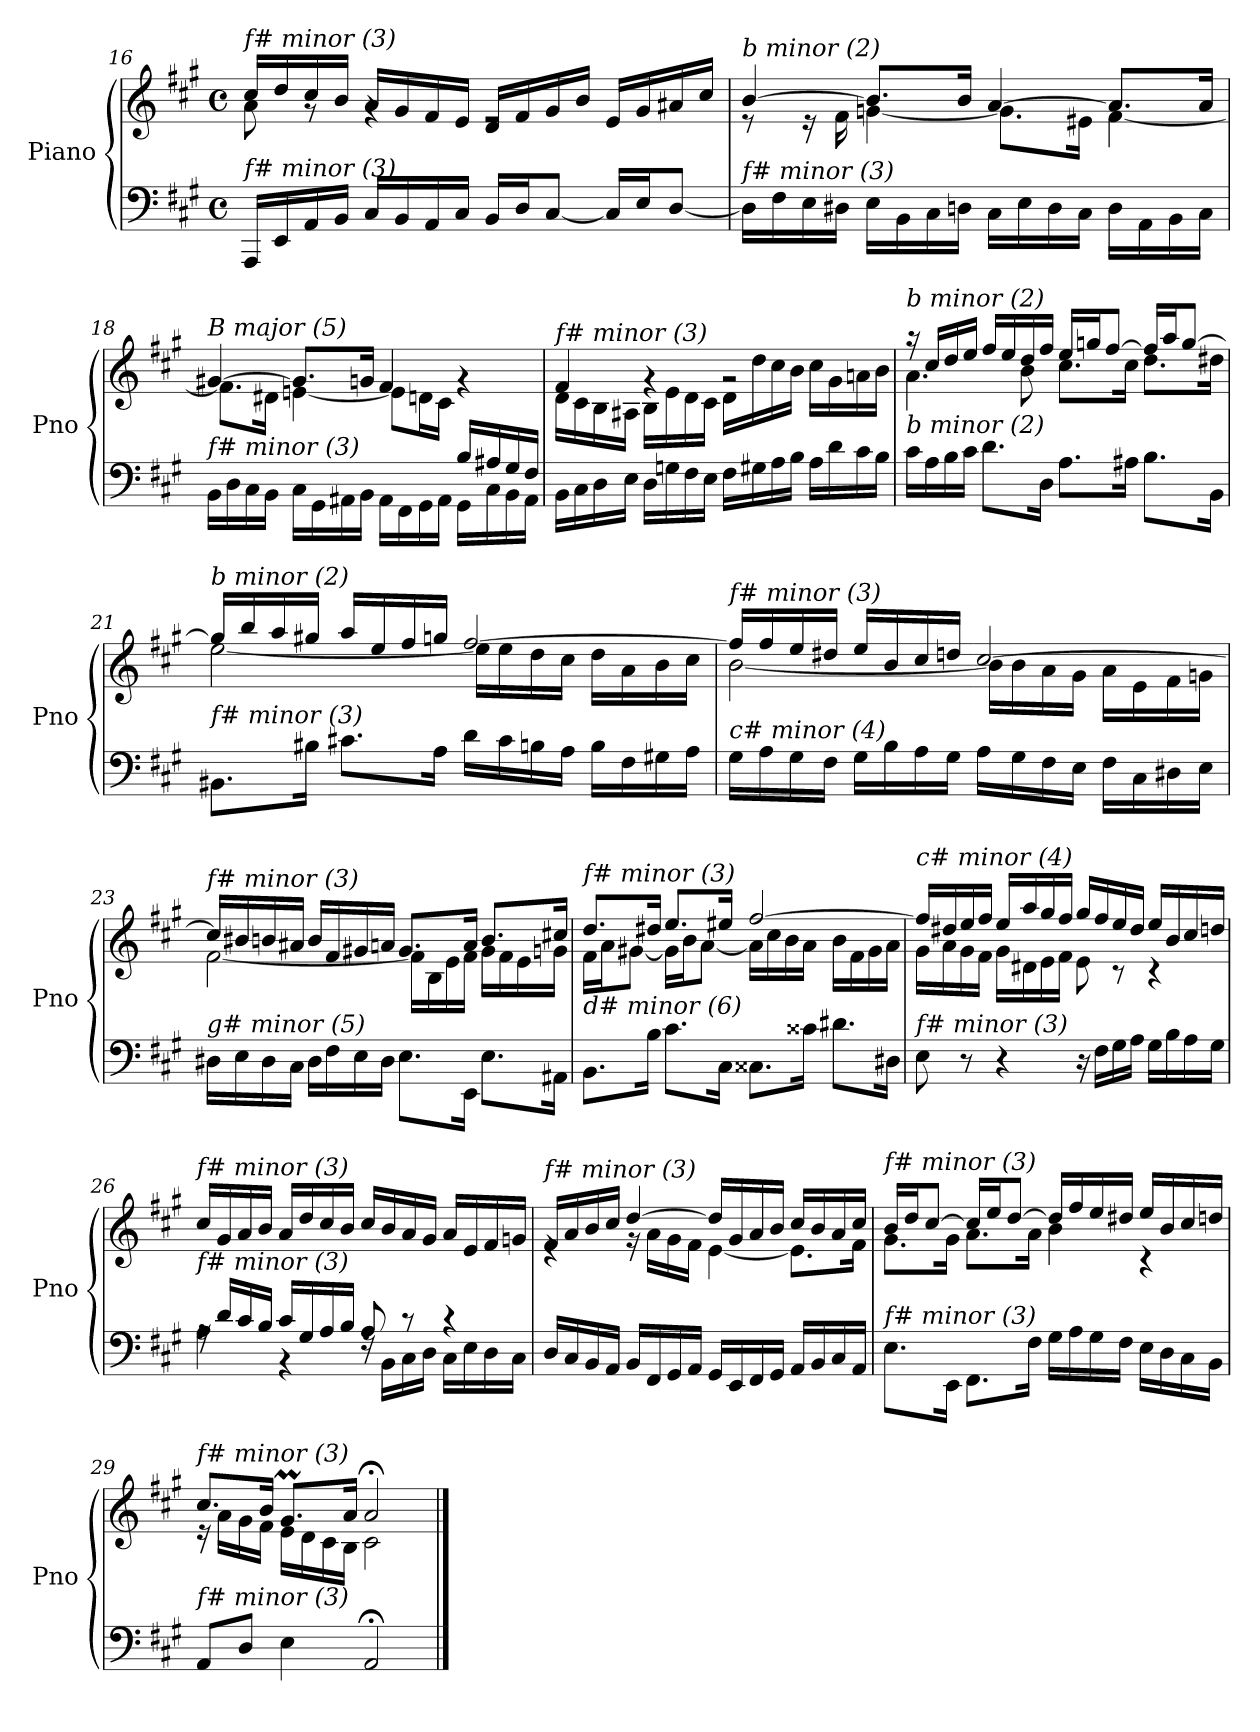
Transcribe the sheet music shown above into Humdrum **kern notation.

**kern	**kern
*part1	*part1
*staff2	*staff1
*I"Piano	*
*I'Pno	*
*clefF4	*clefG2
*k[f#c#g#]	*k[f#c#g#]
*M4/4	*M4/4
*met(c)	*met(c)
=16	=16
*	*^
!	!LO:TX:i:t=f# minor (3)	!
!LO:TX:i:t=f# minor (3)	!	!
16AAA/LL	16cc#/LL	8a\
16EE/	16dd/	.
16AA/	16cc#/	8rg
16BB/JJ	16b/JJ	.
16C#/LL	16a/LL	4rg
16BB/	16g#/	.
16AA/	16f#/	.
16C#/JJ	16e/JJ	.
16BB/LL	16d/LL	2re
16D/J	16f#/	.
[8C#/J	16g#/	.
.	16b/JJ	.
16C#/LL]	16e/LL	.
16E/J	16g#/	.
[8D/J	16a#X/	.
.	16cc#/JJ	.
=17	=17	=17
!	!LO:TX:i:t=b minor (2)	!
!LO:TX:i:t=f# minor (3)	!	!
16D\LL]	[4b/	8r
16F#\	.	.
16E\	.	16r
16D#X\JJ	.	16f#\
16E\LL	8.b/L]	[4gn\
16BB\	.	.
16C#\	.	.
16Dn\JJ	16b/Jk	.
16C#\LL	[4a/	8.g\L]
16E\	.	.
16D\	.	.
16C#\JJ	.	16e#X\Jk
16D\LL	8.a/L]	[4f#\
16AA\	.	.
16BB\	.	.
16C#\JJ	16a/Jk	.
!!LO:LB:g=z	!!
=18	=18	=18
*^	*	*
!	!	!LO:TX:i:t=B major (5)	!
!LO:TX:i:t=f# minor (3)	!	!	!
2.ryy	16BB\LL	[4g#X/	8.f#\L]
.	16D\	.	.
.	16C#\	.	.
.	16BB\JJ	.	16d#X\Jk
.	16C#\LL	8.g#/L]	[4en\
.	16GG#\	.	.
.	16AA#X\	.	.
.	16BB\JJ	16gn/Jk	.
.	16AA#\LL	4f#/	8e\L]
.	16FF#\	.	.
.	16GG#\	.	16dn\L
.	16AA#\JJ	.	16c#\JJ
16B/LL	16GG#\LL	4rg	4ryy
16A#X/	16C#\	.	.
16G#/	16BB\	.	.
16F#/JJ	16AA#\JJ	.	.
=19	=19	=19	=19
!	!	!LO:TX:i:t=f# minor (3)	!
!LO:TX:i:t=b minor (2)	!	!	!
*v	*v	*	*
16BB\LL	4f#/	16d\LL
16C#\	.	16c#\
16D\	.	16B\
16E\JJ	.	16A#X\JJ
16D\LL	4rg	16B\LL
16Gn\	.	16e\
16F#\	.	16d\
16E\JJ	.	16c#\JJ
16F#\LL	2rg	16d\LL
16G#X\	.	16dd\
16A\	.	16cc#\
16B\JJ	.	16b\JJ
16A\LL	.	16cc#\LL
16d\	.	16g#\
16c#\	.	16an\
16B\JJ	.	16b\JJ
=20	=20	=20
!	!LO:TX:i:t=b minor (2)	!
!LO:TX:i:t=b minor (2)	!	!
16c#\LL	16r	4.a\
16A\	16cc#/LL	.
16B\	16dd/	.
16c#\JJ	16ee/JJ	.
8.d\L	16ff#/LL	.
.	16ee/	.
.	16dd/	8b\
16D\Jk	16ff#/JJ	.
8.A\L	16ee/LL	8.cc#\L
.	16ggn/J	.
.	[8ff#/J	.
16A#X\Jk	.	16cc#\Jk
8.B\L	16ff#/LL]	8.dd\L
.	16aa/J	.
.	[8gg/J	.
16BB\Jk	.	16dd#X\Jk
!!LO:LB:g=z	!!
=21	=21	=21
!	!LO:TX:i:t=b minor (2)	!
!LO:TX:i:t=f# minor (3)	!	!
8.BB#Xi\L	16gg/LL]	[2ee\
.	16bb/	.
.	16aa/	.
16B#Xi\Jk	16gg#X/JJ	.
8.c#X\L	16aa/LL	.
.	16ee/	.
.	16ff#/	.
16A\Jk	16ggn/JJ	.
16d\LL	[2ff#/	16ee\LL]
16c#\	.	16ee\
16B\	.	16dd\
16A\JJ	.	16cc#\JJ
16B\LL	.	16dd\LL
16F#\	.	16a\
16G#X\	.	16b\
16A\JJ	.	16cc#\JJ
=22	=22	=22
!	!LO:TX:i:t=f# minor (3)	!
!LO:TX:i:t=c# minor (4)	!	!
16G#\LL	16ff#/LL]	[2b\
16A\	16ff#/	.
16G#\	16ee/	.
16F#\JJ	16dd#X/JJ	.
16G#\LL	16ee/LL	.
16B\	16b/	.
16A\	16cc#/	.
16G#\JJ	16ddn/JJ	.
16A\LL	[2cc#/	16b\LL]
16G#\	.	16b\
16F#\	.	16a\
16E\JJ	.	16g#\JJ
16F#\LL	.	16a\LL
16C#\	.	16e\
16D#X\	.	16f#\
16E\JJ	.	16gn\JJ
!!LO:LB:g=z	!!
=23	=23	=23
!	!LO:TX:i:t=f# minor (3)	!
!LO:TX:i:t=g# minor (5)	!	!
16D#X\LL	16cc#/LL]	[2f#\
16E\	16b#Xi/	.
16D#\	16b/	.
16C#\JJ	16a#X/JJ	.
16D#\LL	16b/LL	.
16F#\	16f#/	.
16E\	16g#X/	.
16D#\JJ	16an/JJ	.
8.E\L	8.g#/L	16f#\LL]
.	.	16B\
.	.	16e\
16EE\Jk	16a/Jk	16f#\JJ
8.E\L	8.b/L	16g#\LL
.	.	16f#\
.	.	16e\
16AA#X\Jk	16cc#X/Jk	16gn\JJ
=24	=24	=24
!	!LO:TX:i:t=f# minor (3)	!
!LO:TX:i:t=d# minor (6)	!	!
8.BB\L	8.dd/L	16f#\LL
.	.	16a\J
.	.	[8g#X\J
16B\Jk	16dd#X/Jk	.
8.c#\L	8.ee/L	16g#\LL]
.	.	16b\J
.	.	[8a\J
16C#\Jk	16ee#X/Jk	.
8.C##Xi\L	[2ff#/	16a\LL]
.	.	16cc#\
.	.	16b\
16c##Xi\Jk	.	16a\JJ
8.d#X\L	.	16b\LL
.	.	16f#\
.	.	16g#\
16D#X\Jk	.	16a\JJ
!!LO:LB:g=z	!!
=25	=25	=25
!	!LO:TX:i:t=c# minor (4)	!
!LO:TX:i:t=f# minor (3)	!	!
8E\	16ff#/LL]	16g#\LL
.	16dd#X/	16a\
8r	16ee/	16g#\
.	16ff#/JJ	16f#\JJ
4r	16ee/LL	16g#\LL
.	16aa/	16d#X\
.	16gg#/	16e\
.	16ff#/JJ	16f#\JJ
16r	16gg#/LL	8e\
16F#\LL	16ff#/	.
16G#\	16ee/	8r
16A\JJ	16dd#/JJ	.
16G#\LL	16ee/LL	4r
16B\	16b/	.
16A\	16cc#/	.
16G#\JJ	16ddn/JJ	.
*	*v	*v
=26	=26
*^	*
!	!	!LO:TX:i:t=f# minor (3)
!LO:TX:i:t=f# minor (3)	!	!
16rA	4A\	16cc#/LL
16d/LL	.	16g#/
16c#/	.	16a/
16B/JJ	.	16b/JJ
16c#/LL	4r	16a/LL
16G#/	.	16dd/
16A/	.	16cc#/
16B/JJ	.	16b/JJ
8A/	16rF	16cc#/LL
.	16BB\LL	16b/
8r	16C#\	16a/
.	16D\JJ	16g#/JJ
4r	16C#\LL	16a/LL
.	16E\	16e/
.	16D\	16f#/
.	16C#\JJ	16gn/JJ
!!LO:LB:g=z
=27	=27	=27
*	*	*^
!	!	!LO:TX:i:t=f# minor (3)	!
!LO:TX:i:t=f# minor (3)	!	!	!
*v	*v	*	*
16D/LL	16f#/LL	4re
16C#/	16a/	.
16BB/	16b/	.
16AA/JJ	16cc#/JJ	.
16BB/LL	[4dd/	16rg
16FF#/	.	16a\LL
16GG#/	.	16g#\
16AA/JJ	.	16f#\JJ
16GG#/LL	16dd/LL]	[4e\
16EE/	16g#/	.
16FF#/	16a/	.
16GG#/JJ	16b/JJ	.
16AA/LL	16cc#/LL	8.e\L]
16BB/	16b/	.
16C#/	16a/	.
16AA/JJ	16cc#/JJ	16f#\Jk
=28	=28	=28
!	!LO:TX:i:t=f# minor (3)	!
!LO:TX:i:t=f# minor (3)	!	!
8.E\L	16b/LL	8.g#\L
.	16dd/J	.
.	[8cc#/J	.
16EE\Jk	.	16g#\Jk
8.FF#\L	16cc#/LL]	8.a\L
.	16ee/J	.
.	[8dd/J	.
16F#\Jk	.	16a\Jk
16G#\LL	16dd/LL]	4b\
16A\	16ff#/	.
16G#\	16ee/	.
16F#\JJ	16dd#X/JJ	.
16E\LL	16ee/LL	4r
16D\	16b/	.
16C#\	16cc#/	.
16BB\JJ	16ddn/JJ	.
=29	=29	=29
!	!LO:TX:i:t=f# minor (3)	!
!LO:TX:i:t=f# minor (3)	!	!
8AA/L	8.cc#/L	16r
.	.	16a\LL
8D/J	.	16g#\
.	16b/Jk	16f#\JJ
4E\	8.g#m/L	16e\LL
.	.	16d\
.	.	16c#\
.	16a/Jk	16B\JJ
2AA;/	2a;</	2c#\
*	*v	*v
==	==
*-	*-
